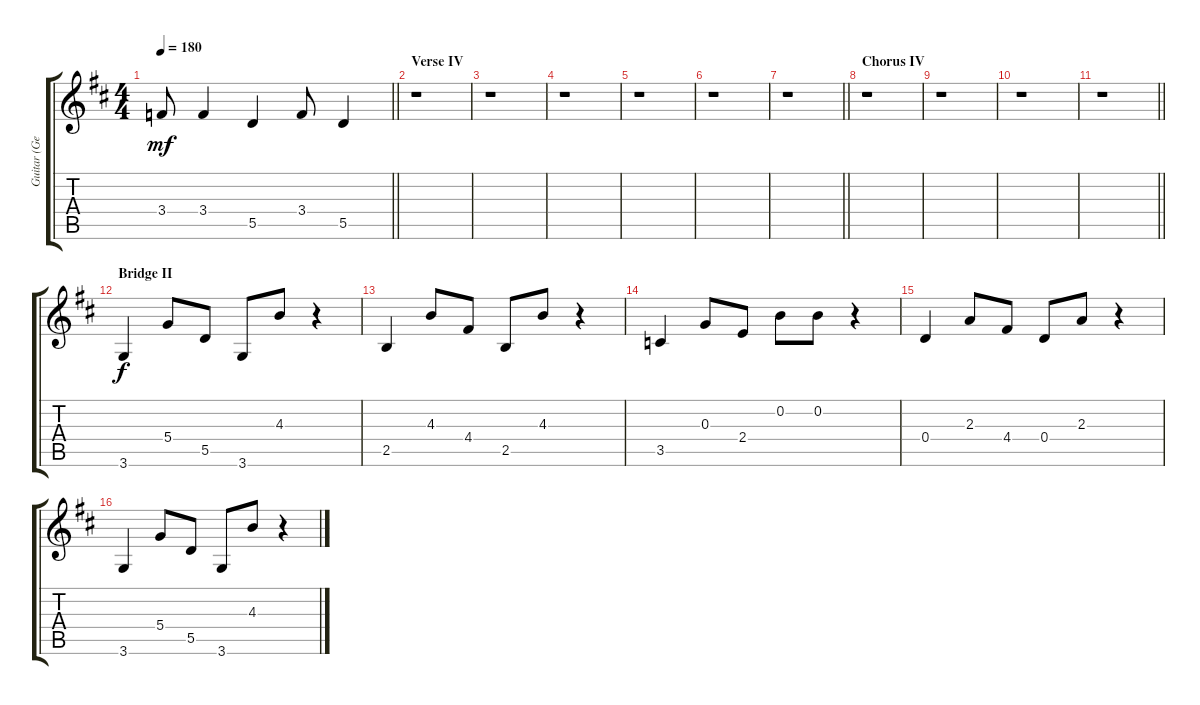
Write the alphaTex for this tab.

\track ("Guitar (George)" "Guitar (Ge") {instrument electricguitarclean}
\staff {score tabs}
\tuning (E4 B3 G3 D3 A2 E2) {hide}
\ts (4 4)
\tempo 180
\clef g2
\barLineRight lightlight
\ks d
3.4{t}.8{dy mf} 3.4.4 5.5.4 3.4.8 5.5.4 |
\section ("" "Verse IV")
r.1 |
r.1 |
r.1 |
r.1 |
r.1 |
\barLineRight lightlight
r.1 |
\section ("" "Chorus IV")
r.1 |
r.1 |
r.1 |
\barLineRight lightlight
r.1 |
\section ("" "Bridge II")
3.6.4{dy f} 5.4.8 5.5.8 3.6.8 4.3.8 r.4 |
2.5.4 4.3.8 4.4.8 2.5.8 4.3.8 r.4 |
3.5.4 0.3.8 2.4.8 0.2.8 0.2.8 r.4 |
0.4.4 2.3.8 4.4.8 0.4.8 2.3.8 r.4 |
3.6.4 5.4.8 5.5.8 3.6.8 4.3.8 r.4
